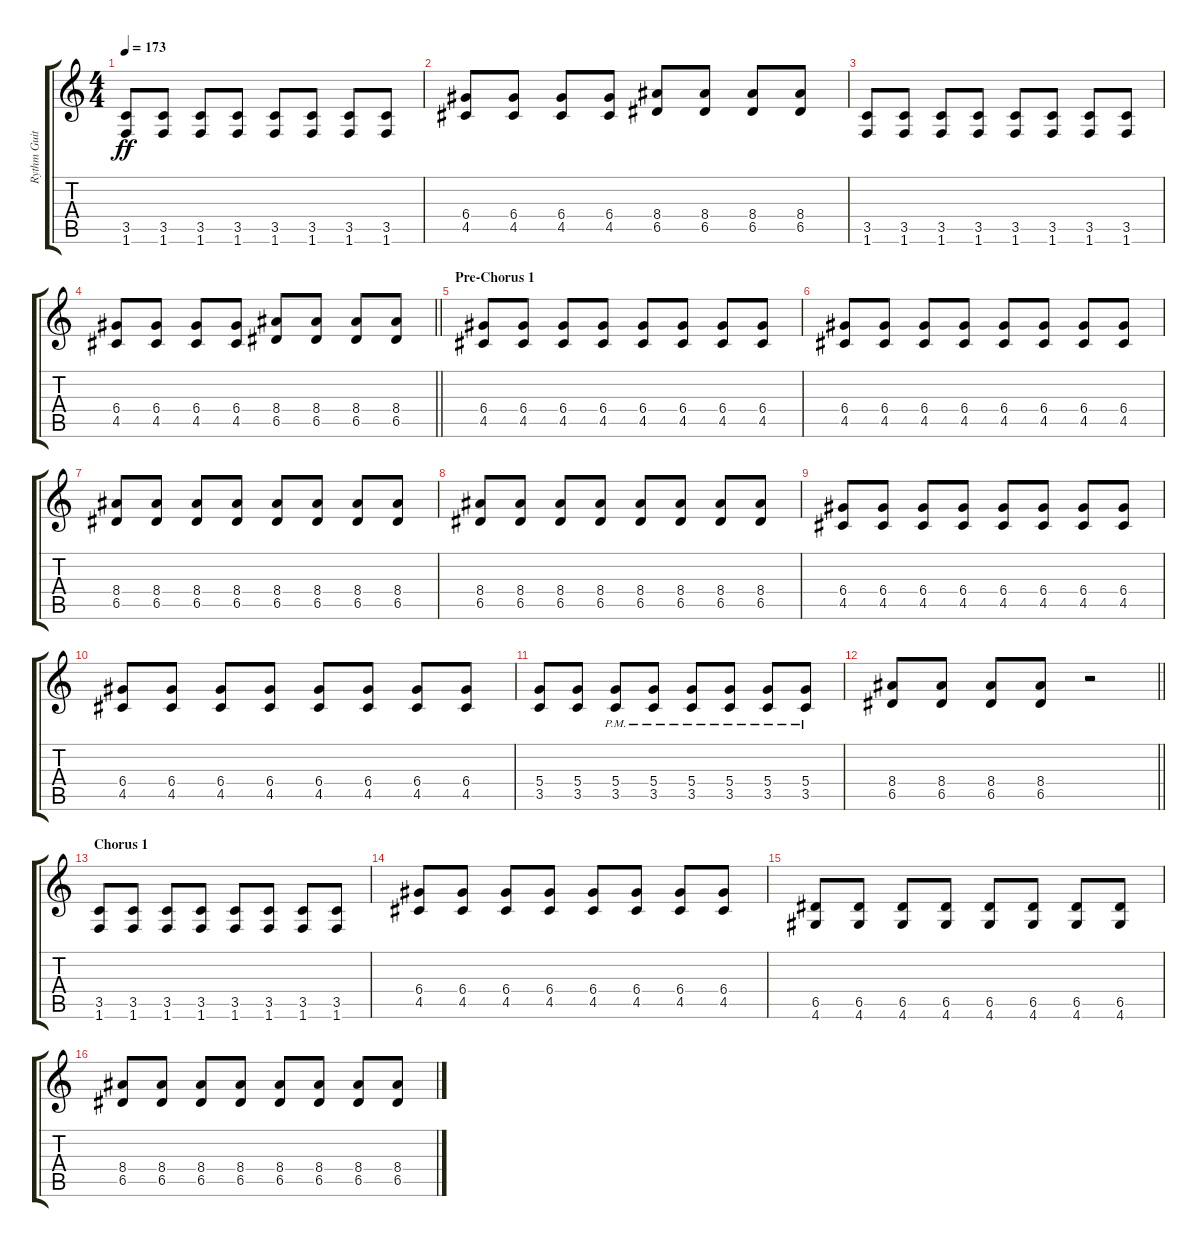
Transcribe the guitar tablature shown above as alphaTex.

\track ("Rythm Guitar" "Rythm Guit") {instrument distortionguitar}
\staff {score tabs}
\tuning (E4 B3 G3 D3 A2 E2) {hide}
\ts (4 4)
\tempo 173
\clef g2
\ks c
(3.5 1.6).8{dy ff} (3.5 1.6).8 (3.5 1.6).8 (3.5 1.6).8 (3.5 1.6).8 (3.5 1.6).8 (3.5 1.6).8 (3.5 1.6).8 |
(6.4 4.5).8 (6.4 4.5).8 (6.4 4.5).8 (6.4 4.5).8 (8.4 6.5).8 (8.4 6.5).8 (8.4 6.5).8 (8.4 6.5).8 |
(3.5 1.6).8 (3.5 1.6).8 (3.5 1.6).8 (3.5 1.6).8 (3.5 1.6).8 (3.5 1.6).8 (3.5 1.6).8 (3.5 1.6).8 |
\barLineRight lightlight
(6.4 4.5).8 (6.4 4.5).8 (6.4 4.5).8 (6.4 4.5).8 (8.4 6.5).8 (8.4 6.5).8 (8.4 6.5).8 (8.4 6.5).8 |
\section ("" "Pre-Chorus 1")
(6.4 4.5).8 (6.4 4.5).8 (6.4 4.5).8 (6.4 4.5).8 (6.4 4.5).8 (6.4 4.5).8 (6.4 4.5).8 (6.4 4.5).8 |
(6.4 4.5).8 (6.4 4.5).8 (6.4 4.5).8 (6.4 4.5).8 (6.4 4.5).8 (6.4 4.5).8 (6.4 4.5).8 (6.4 4.5).8 |
(8.4 6.5).8 (8.4 6.5).8 (8.4 6.5).8 (8.4 6.5).8 (8.4 6.5).8 (8.4 6.5).8 (8.4 6.5).8 (8.4 6.5).8 |
(8.4 6.5).8 (8.4 6.5).8 (8.4 6.5).8 (8.4 6.5).8 (8.4 6.5).8 (8.4 6.5).8 (8.4 6.5).8 (8.4 6.5).8 |
(6.4 4.5).8 (6.4 4.5).8 (6.4 4.5).8 (6.4 4.5).8 (6.4 4.5).8 (6.4 4.5).8 (6.4 4.5).8 (6.4 4.5).8 |
(6.4 4.5).8 (6.4 4.5).8 (6.4 4.5).8 (6.4 4.5).8 (6.4 4.5).8 (6.4 4.5).8 (6.4 4.5).8 (6.4 4.5).8 |
(5.4 3.5).8 (5.4 3.5).8 (5.4{pm} 3.5{pm}).8 (5.4{pm} 3.5{pm}).8 (5.4{pm} 3.5{pm}).8 (5.4{pm} 3.5{pm}).8 (5.4{pm} 3.5{pm}).8 (5.4{pm} 3.5{pm}).8 |
\barLineRight lightlight
(8.4 6.5).8 (8.4 6.5).8 (8.4 6.5).8 (8.4 6.5).8 r.2 |
\section ("" "Chorus 1")
(3.5 1.6).8 (3.5 1.6).8 (3.5 1.6).8 (3.5 1.6).8 (3.5 1.6).8 (3.5 1.6).8 (3.5 1.6).8 (3.5 1.6).8 |
(6.4 4.5).8 (6.4 4.5).8 (6.4 4.5).8 (6.4 4.5).8 (6.4 4.5).8 (6.4 4.5).8 (6.4 4.5).8 (6.4 4.5).8 |
(6.5 4.6).8 (6.5 4.6).8 (6.5 4.6).8 (6.5 4.6).8 (6.5 4.6).8 (6.5 4.6).8 (6.5 4.6).8 (6.5 4.6).8 |
(8.4 6.5).8 (8.4 6.5).8 (8.4 6.5).8 (8.4 6.5).8 (8.4 6.5).8 (8.4 6.5).8 (8.4 6.5).8 (8.4 6.5).8
